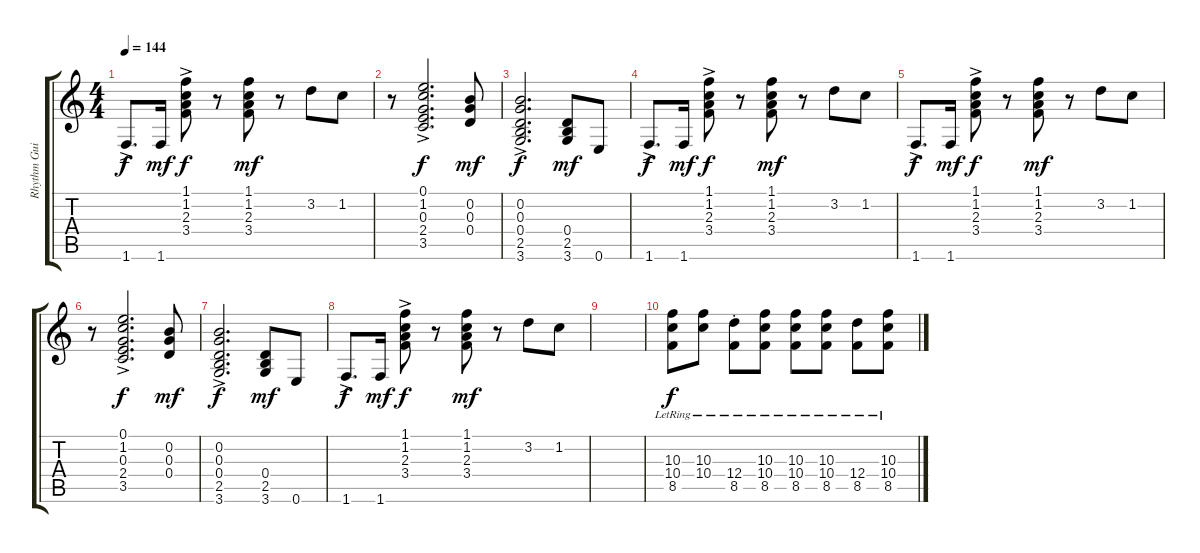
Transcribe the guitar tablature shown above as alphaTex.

\track ("Rhythm Guitar" "Rhythm Gui") {instrument distortionguitar}
\staff {score tabs}
\tuning (E4 B3 G3 D3 A2 E2) {hide}
\ts (4 4)
\tempo 144
\clef g2
\ks c
1.6{ac}.8{d dy f} 1.6.16{dy mf} (1.1{ac} 1.2{ac} 2.3{ac} 3.4{ac}).8{dy f} r.8 (1.1 1.2 2.3 3.4).8{dy mf} r.8 3.2.8 1.2.8 |
r.8 (0.1{ac} 1.2{ac} 0.3{ac} 2.4{ac} 3.5{ac}).2{d dy f} (0.2 0.3 0.4).8{dy mf} |
(0.2{ac} 0.3{ac} 0.4{ac} 2.5{ac} 3.6{ac}).2{d dy f} (0.4 2.5 3.6).8{dy mf} 0.6.8 |
1.6{ac}.8{d dy f} 1.6.16{dy mf} (1.1{ac} 1.2{ac} 2.3{ac} 3.4{ac}).8{dy f} r.8 (1.1 1.2 2.3 3.4).8{dy mf} r.8 3.2.8 1.2.8 |
1.6{ac}.8{d dy f} 1.6.16{dy mf} (1.1{ac} 1.2{ac} 2.3{ac} 3.4{ac}).8{dy f} r.8 (1.1 1.2 2.3 3.4).8{dy mf} r.8 3.2.8 1.2.8 |
r.8 (0.1{ac} 1.2{ac} 0.3{ac} 2.4{ac} 3.5{ac}).2{d dy f} (0.2 0.3 0.4).8{dy mf} |
(0.2{ac} 0.3{ac} 0.4{ac} 2.5{ac} 3.6{ac}).2{d dy f} (0.4 2.5 3.6).8{dy mf} 0.6.8 |
1.6{ac}.8{d dy f} 1.6.16{dy mf} (1.1{ac} 1.2{ac} 2.3{ac} 3.4{ac}).8{dy f} r.8 (1.1 1.2 2.3 3.4).8{dy mf} r.8 3.2.8 1.2.8 |
|
(10.3{lr} 10.4{lr} 8.5{lr}).8{dy f} (10.3{lr} 10.4{lr}).8 (12.4{st lr} 8.5{st lr}).8 (10.3{lr} 10.4{lr} 8.5{lr}).8 (10.3{lr} 10.4{lr} 8.5{lr}).8 (10.3{lr} 10.4{lr} 8.5{lr}).8 (12.4{lr} 8.5{lr}).8 (10.3{lr} 10.4{lr} 8.5{lr}).8
